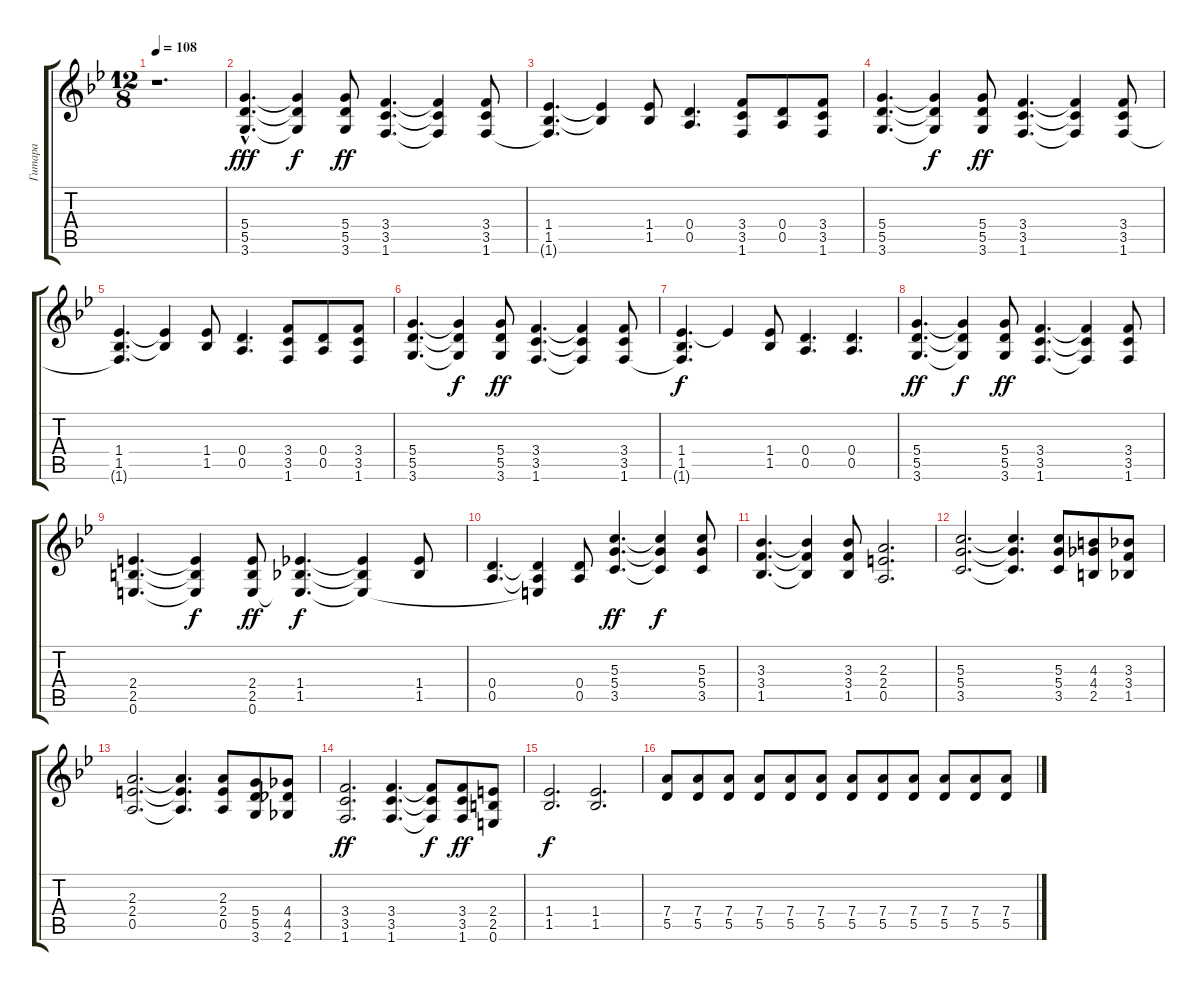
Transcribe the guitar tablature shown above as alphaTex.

\track ("Гитара" "Гитара") {instrument electricguitarjazz}
\staff {score tabs}
\tuning (E4 B3 G3 D3 A2 E2) {hide}
\ts (12 8)
\tempo 108
\clef g2
\ks gminor
r.1{d dy ff} |
(5.4{hac} 5.5{hac} 3.6{hac}).4{d dy fff volume 10 instrument distortionguitar} (5.4{t} 5.5{t} 3.6{t}).4{dy f} (5.4 5.5 3.6).8{dy ff} (3.4 3.5 1.6).4{d} (3.4{t} 3.5{t} 1.6{t}).4 (3.4 3.5 1.6).8 |
(1.4 1.5 1.6{t}).4{d} (1.4{t} 1.5{t}).4 (1.4 1.5).8 (0.4 0.5).4{d} (3.4 3.5 1.6).8 (0.4 0.5).8 (3.4 3.5 1.6).8 |
(5.4 5.5 3.6).4{d} (5.4{t} 5.5{t} 3.6{t}).4{dy f} (5.4 5.5 3.6).8{dy ff} (3.4 3.5 1.6).4{d} (3.4{t} 3.5{t} 1.6{t}).4 (3.4 3.5 1.6).8 |
(1.4 1.5 1.6{t}).4{d} (1.4{t} 1.5{t}).4 (1.4 1.5).8 (0.4 0.5).4{d} (3.4 3.5 1.6).8 (0.4 0.5).8 (3.4 3.5 1.6).8 |
(5.4 5.5 3.6).4{d} (5.4{t} 5.5{t} 3.6{t}).4{dy f} (5.4 5.5 3.6).8{dy ff} (3.4 3.5 1.6).4{d} (3.4{t} 3.5{t} 1.6{t}).4 (3.4 3.5 1.6).8 |
(1.4 1.5 1.6{t}).4{d dy f} 1.4{t}.4 (1.4 1.5).8 (0.4 0.5).4{d} (0.4 0.5).4{d} |
(5.4 5.5 3.6).4{d dy ff} (5.4{t} 5.5{t} 3.6{t}).4{dy f} (5.4 5.5 3.6).8{dy ff} (3.4 3.5 1.6).4{d} (3.4{t} 3.5{t} 1.6{t}).4 (3.4 3.5 1.6).8 |
(2.4 2.5 0.6).4{d} (2.4{t} 2.5{t} 0.6{t}).4{dy f} (2.4 2.5 0.6).8{dy ff} (1.4 1.5 0.6{t}).4{d dy f} (1.4{t} 1.5{t} 0.6{t}).4 (1.4 1.5).8 |
(0.4 0.5).4{d} (0.4{t} 0.5{t} 0.6{t}).4 (0.4 0.5).8 (5.3 5.4 3.5).4{d dy ff} (5.3{t} 5.4{t} 3.5{t}).4{dy f} (5.3 5.4 3.5).8 |
(3.3 3.4 1.5).4{d} (3.3{t} 3.4{t} 1.5{t}).4 (3.3 3.4 1.5).8 (2.3 2.4 0.5).2{d} |
(5.3 5.4 3.5).2{d} (5.3{t} 5.4{t} 3.5{t}).4{d} (5.3 5.4 3.5).8 (4.3 4.4 2.5).8 (3.3 3.4 1.5).8 |
(2.3 2.4 0.5).2{d} (2.3{t} 2.4{t} 0.5{t}).4{d} (2.3 2.4 0.5).8 (5.4 5.5 3.6).8 (4.4 4.5 2.6).8 |
(3.4 3.5 1.6).2{d dy ff} (3.4 3.5 1.6).4{d} (3.4{t} 3.5{t} 1.6{t}).8{dy f} (3.4 3.5 1.6).8{dy ff} (2.4 2.5 0.6).8 |
(1.4 1.5).2{d dy f} (1.4 1.5).2{d} |
(7.4 5.5).8 (7.4 5.5).8 (7.4 5.5).8 (7.4 5.5).8 (7.4 5.5).8 (7.4 5.5).8 (7.4 5.5).8 (7.4 5.5).8 (7.4 5.5).8 (7.4 5.5).8 (7.4 5.5).8 (7.4 5.5).8
